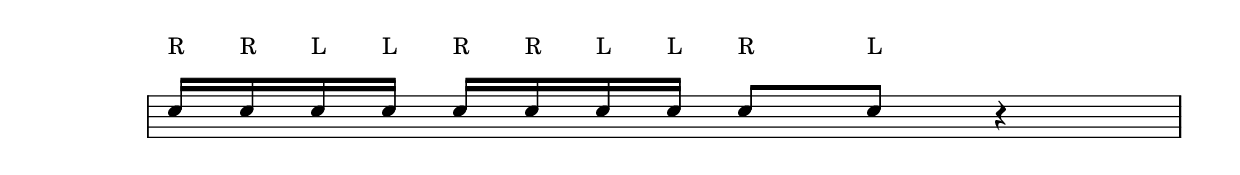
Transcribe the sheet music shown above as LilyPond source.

\version "2.22.1"

rudiment = \drummode {
  sn16^"R" sn16^"R" sn16^"L" sn16^"L" sn16^"R" sn16^"R" sn16^"L" sn16^"L" sn8^"R" sn8^"L" r4
}

\score {
  <<
    \new DrumStaff <<
      \new DrumVoice {
        \override Score.SystemStartBar.collapse-height = #-inf.0
        \omit Staff.TimeSignature
        \omit Staff.Clef
        \override TextScript.Y-offset = 6
        \stemUp
        \rudiment
      }
    >>
  >>

  \layout {
    ragged-last = ##f
  }
}